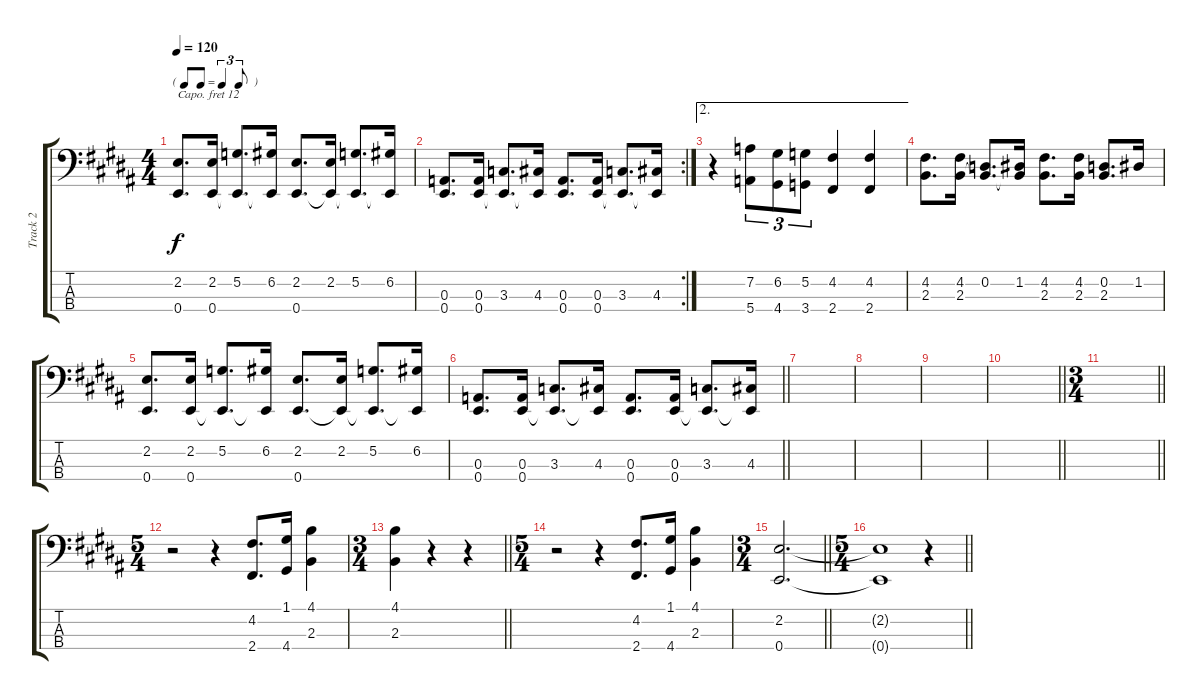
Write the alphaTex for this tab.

\track ("Track 2" "Track 2") {instrument acousticgrandpiano}
\staff {score tabs}
\capo 12
\tuning (G2 D2 A1 E1) {hide}
\ts (4 4)
\tf triplet8th
\tempo 120
\clef f4
\ks b
(2.2 0.4).8{d dy f} (2.2 0.4).16 (5.2 0.4{t}).8{d} (6.2 0.4{t}).16 (2.2 0.4).8{d} (2.2 0.4{t}).16 (5.2 0.4{t}).8{d} (6.2 0.4{t}).16 |
\rc 2
(0.3 0.4).8{d} (0.3 0.4).16 (3.3 0.4{t}).8{d} (4.3 0.4{t}).16 (0.3 0.4).8{d} (0.3 0.4).16 (3.3 0.4{t}).8{d} (4.3 0.4{t}).16 |
\ae 2
r.4 (7.2 5.4).8{tu (3 2)} (6.2 4.4).8{tu (3 2)} (5.2 3.4).8{tu (3 2)} (4.2 2.4).4 (4.2 2.4).4 |
(4.2 2.3).8{d} (4.2 2.3).16 (0.2 2.3{t}).8{d} (1.2 2.3{t}).16 (4.2 2.3).8{d} (4.2 2.3).16 (0.2 2.3).8{d} 1.2.16 |
(2.2 0.4).8{d} (2.2 0.4).16 (5.2 0.4{t}).8{d} (6.2 0.4{t}).16 (2.2 0.4).8{d} (2.2 0.4{t}).16 (5.2 0.4{t}).8{d} (6.2 0.4{t}).16 |
\barLineRight lightlight
(0.3 0.4).8{d} (0.3 0.4).16 (3.3 0.4{t}).8{d} (4.3 0.4{t}).16 (0.3 0.4).8{d} (0.3 0.4).16 (3.3 0.4{t}).8{d} (4.3 0.4{t}).16 |
|
|
|
\barLineRight lightlight
|
\ts (3 4)
\barLineRight lightlight
|
\ts (5 4)
r.2 r.4 (4.2 2.4).8{d} (1.1 4.4).16 (4.1 2.3).4 |
\ts (3 4)
\barLineRight lightlight
(4.1 2.3).4 r.4 r.4 |
\ts (5 4)
r.2 r.4 (4.2 2.4).8{d} (1.1 4.4).16 (4.1 2.3).4 |
\ts (3 4)
\barLineRight lightlight
(2.2 0.4).2{d} |
\ts (5 4)
\barLineRight lightlight
(2.2{t} 0.4{t}).1 r.4
